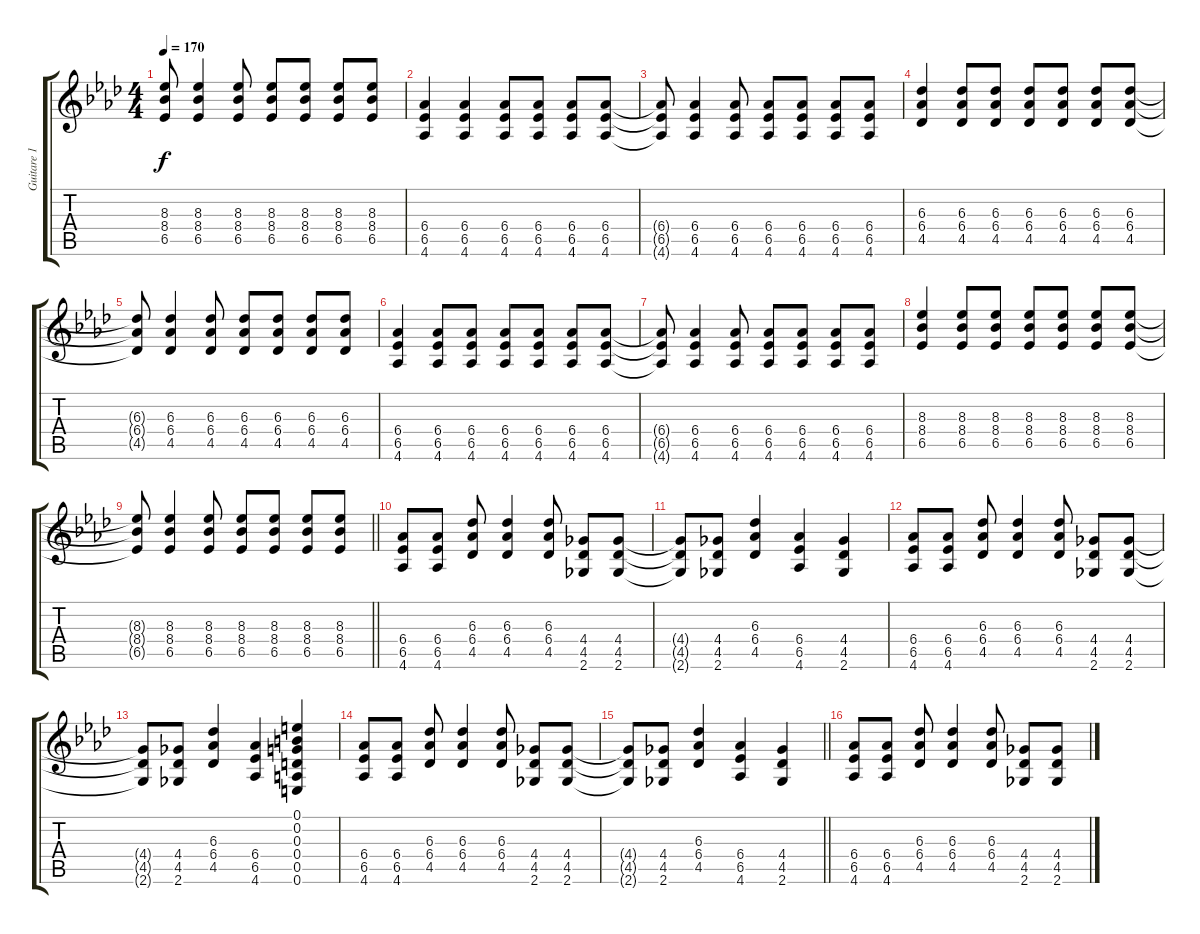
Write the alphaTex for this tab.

\track ("Guitare 1" "Guitare 1") {instrument overdrivenguitar}
\staff {score tabs}
\tuning (E4 B3 G3 D3 A2 E2) {hide}
\ts (4 4)
\tempo 170
\clef g2
\ks ab
(8.3{t} 8.4{t} 6.5{t}).8{dy f} (8.3 8.4 6.5).4 (8.3 8.4 6.5).8 (8.3 8.4 6.5).8 (8.3 8.4 6.5).8 (8.3 8.4 6.5).8 (8.3 8.4 6.5).8 |
(6.4 6.5 4.6).4 (6.4 6.5 4.6).4 (6.4 6.5 4.6).8 (6.4 6.5 4.6).8 (6.4 6.5 4.6).8 (6.4 6.5 4.6).8 |
(6.4{t} 6.5{t} 4.6{t}).8 (6.4 6.5 4.6).4 (6.4 6.5 4.6).8 (6.4 6.5 4.6).8 (6.4 6.5 4.6).8 (6.4 6.5 4.6).8 (6.4 6.5 4.6).8 |
(6.3 6.4 4.5).4 (6.3 6.4 4.5).8 (6.3 6.4 4.5).8 (6.3 6.4 4.5).8 (6.3 6.4 4.5).8 (6.3 6.4 4.5).8 (6.3 6.4 4.5).8 |
(6.3{t} 6.4{t} 4.5{t}).8 (6.3 6.4 4.5).4 (6.3 6.4 4.5).8 (6.3 6.4 4.5).8 (6.3 6.4 4.5).8 (6.3 6.4 4.5).8 (6.3 6.4 4.5).8 |
(6.4 6.5 4.6).4 (6.4 6.5 4.6).8 (6.4 6.5 4.6).8 (6.4 6.5 4.6).8 (6.4 6.5 4.6).8 (6.4 6.5 4.6).8 (6.4 6.5 4.6).8 |
(6.4{t} 6.5{t} 4.6{t}).8 (6.4 6.5 4.6).4 (6.4 6.5 4.6).8 (6.4 6.5 4.6).8 (6.4 6.5 4.6).8 (6.4 6.5 4.6).8 (6.4 6.5 4.6).8 |
(8.3 8.4 6.5).4 (8.3 8.4 6.5).8 (8.3 8.4 6.5).8 (8.3 8.4 6.5).8 (8.3 8.4 6.5).8 (8.3 8.4 6.5).8 (8.3 8.4 6.5).8 |
\barLineRight lightlight
(8.3{t} 8.4{t} 6.5{t}).8 (8.3 8.4 6.5).4 (8.3 8.4 6.5).8 (8.3 8.4 6.5).8 (8.3 8.4 6.5).8 (8.3 8.4 6.5).8 (8.3 8.4 6.5).8 |
(6.4 6.5 4.6).8 (6.4 6.5 4.6).8 (6.3 6.4 4.5).8 (6.3 6.4 4.5).4 (6.3 6.4 4.5).8 (4.4 4.5 2.6).8 (4.4 4.5 2.6).8 |
(4.4{t} 4.5{t} 2.6{t}).8 (4.4 4.5 2.6).8 (6.3 6.4 4.5).4 (6.4 6.5 4.6).4 (4.4 4.5 2.6).4 |
(6.4 6.5 4.6).8 (6.4 6.5 4.6).8 (6.3 6.4 4.5).8 (6.3 6.4 4.5).4 (6.3 6.4 4.5).8 (4.4 4.5 2.6).8 (4.4 4.5 2.6).8 |
(4.4{t} 4.5{t} 2.6{t}).8 (4.4 4.5 2.6).8 (6.3 6.4 4.5).4 (6.4 6.5 4.6).4 (0.1 0.2 0.3 0.4 0.5 0.6).4 |
(6.4 6.5 4.6).8 (6.4 6.5 4.6).8 (6.3 6.4 4.5).8 (6.3 6.4 4.5).4 (6.3 6.4 4.5).8 (4.4 4.5 2.6).8 (4.4 4.5 2.6).8 |
\barLineRight lightlight
(4.4{t} 4.5{t} 2.6{t}).8 (4.4 4.5 2.6).8 (6.3 6.4 4.5).4 (6.4 6.5 4.6).4 (4.4 4.5 2.6).4 |
(6.4 6.5 4.6).8 (6.4 6.5 4.6).8 (6.3 6.4 4.5).8 (6.3 6.4 4.5).4 (6.3 6.4 4.5).8 (4.4 4.5 2.6).8 (4.4 4.5 2.6).8
